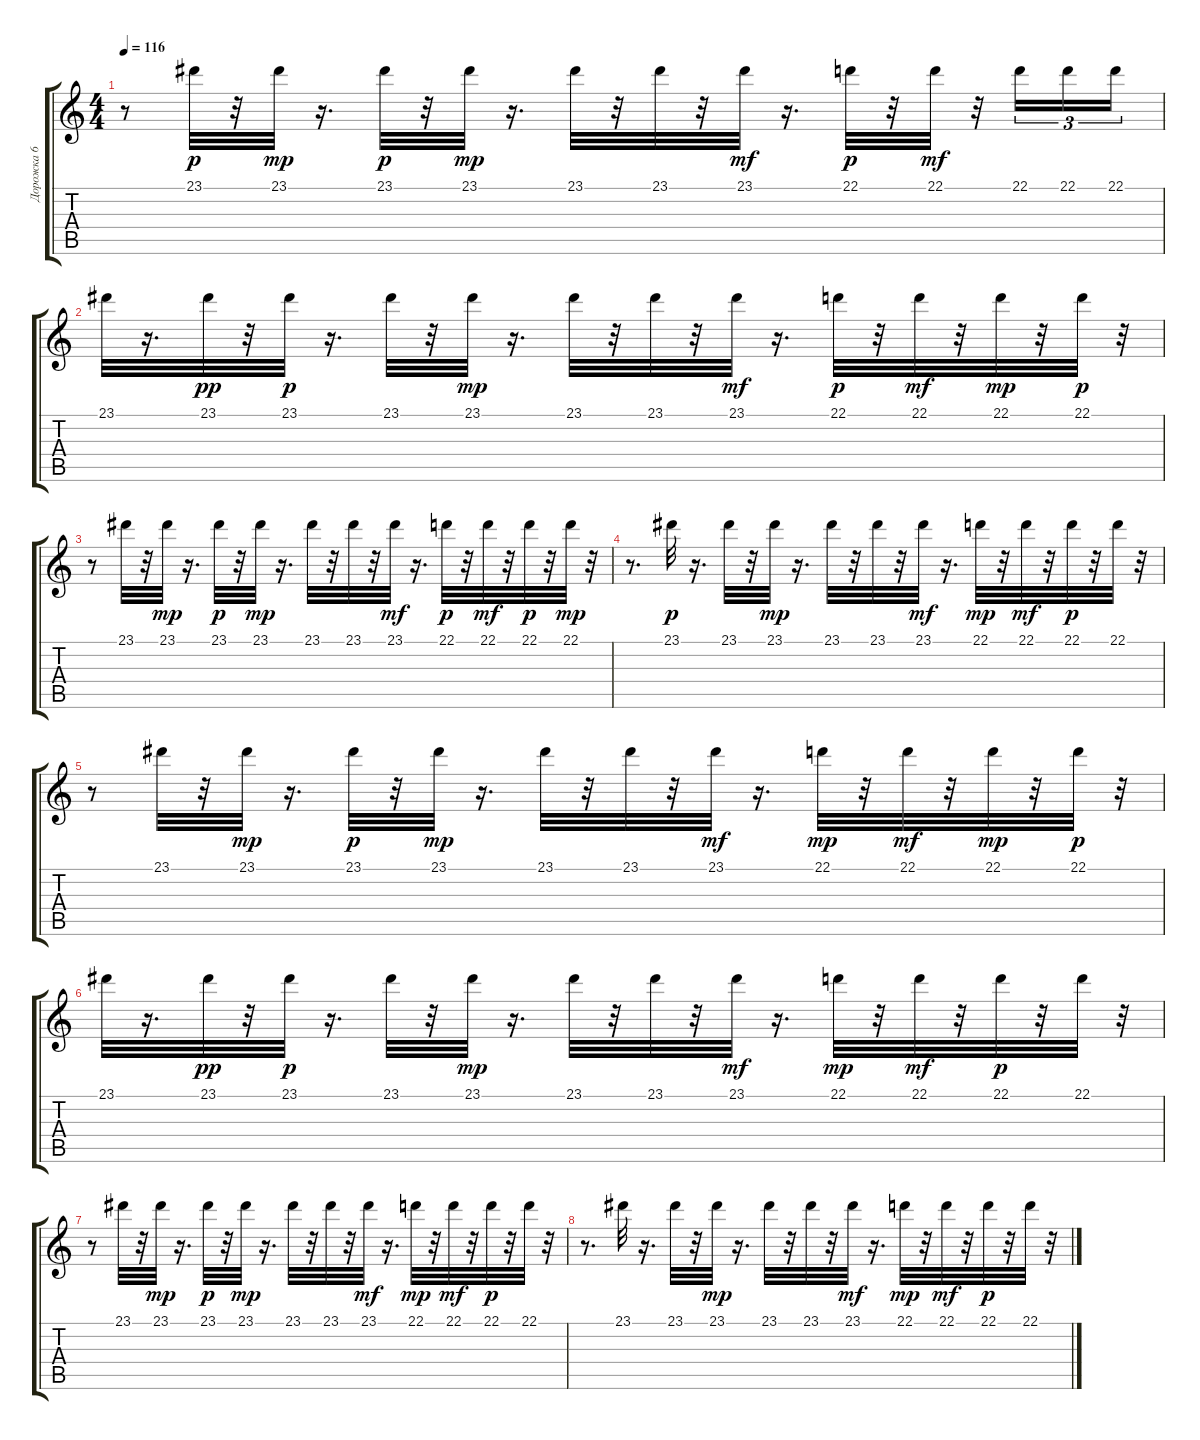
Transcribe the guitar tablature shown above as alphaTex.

\track ("Дорожка 6" "Дорожка 6") {instrument guitarfretnoise}
\staff {score tabs}
\tuning (E4 B3 G3 D3 A2 E2) {hide}
\ts (4 4)
\tempo 116
\clef g2
\ks c
r.8{dy mp} 23.1.32{dy p} r.32 23.1.32{dy mp} r.16{d} 23.1.32{dy p} r.32 23.1.32{dy mp} r.16{d} 23.1.32 r.32 23.1.32 r.32 23.1.32{dy mf} r.16{d} 22.1.32{dy p} r.32 22.1.32{dy mf} r.32 22.1.16{tu (3 2)} 22.1.16{tu (3 2)} 22.1.16{tu (3 2)} |
23.1.32 r.16{d} 23.1.32{dy pp} r.32 23.1.32{dy p} r.16{d} 23.1.32 r.32 23.1.32{dy mp} r.16{d} 23.1.32 r.32 23.1.32 r.32 23.1.32{dy mf} r.16{d} 22.1.32{dy p} r.32 22.1.32{dy mf} r.32 22.1.32{dy mp} r.32 22.1.32{dy p} r.32 |
r.8 23.1.32 r.32 23.1.32{dy mp} r.16{d} 23.1.32{dy p} r.32 23.1.32{dy mp} r.16{d} 23.1.32 r.32 23.1.32 r.32 23.1.32{dy mf} r.16{d} 22.1.32{dy p} r.32 22.1.32{dy mf} r.32 22.1.32{dy p} r.32 22.1.32{dy mp} r.32 |
r.8{d} 23.1.32{dy p} r.16{d} 23.1.32 r.32 23.1.32{dy mp} r.16{d} 23.1.32 r.32 23.1.32 r.32 23.1.32{dy mf} r.16{d} 22.1.32{dy mp} r.32 22.1.32{dy mf} r.32 22.1.32{dy p} r.32 22.1.32 r.32 |
r.8 23.1.32 r.32 23.1.32{dy mp} r.16{d} 23.1.32{dy p} r.32 23.1.32{dy mp} r.16{d} 23.1.32 r.32 23.1.32 r.32 23.1.32{dy mf} r.16{d} 22.1.32{dy mp} r.32 22.1.32{dy mf} r.32 22.1.32{dy mp} r.32 22.1.32{dy p} r.32 |
23.1.32 r.16{d} 23.1.32{dy pp} r.32 23.1.32{dy p} r.16{d} 23.1.32 r.32 23.1.32{dy mp} r.16{d} 23.1.32 r.32 23.1.32 r.32 23.1.32{dy mf} r.16{d} 22.1.32{dy mp} r.32 22.1.32{dy mf} r.32 22.1.32{dy p} r.32 22.1.32 r.32 |
r.8 23.1.32 r.32 23.1.32{dy mp} r.16{d} 23.1.32{dy p} r.32 23.1.32{dy mp} r.16{d} 23.1.32 r.32 23.1.32 r.32 23.1.32{dy mf} r.16{d} 22.1.32{dy mp} r.32 22.1.32{dy mf} r.32 22.1.32{dy p} r.32 22.1.32 r.32 |
r.8{d} 23.1.32 r.16{d} 23.1.32 r.32 23.1.32{dy mp} r.16{d} 23.1.32 r.32 23.1.32 r.32 23.1.32{dy mf} r.16{d} 22.1.32{dy mp} r.32 22.1.32{dy mf} r.32 22.1.32{dy p} r.32 22.1.32 r.32
